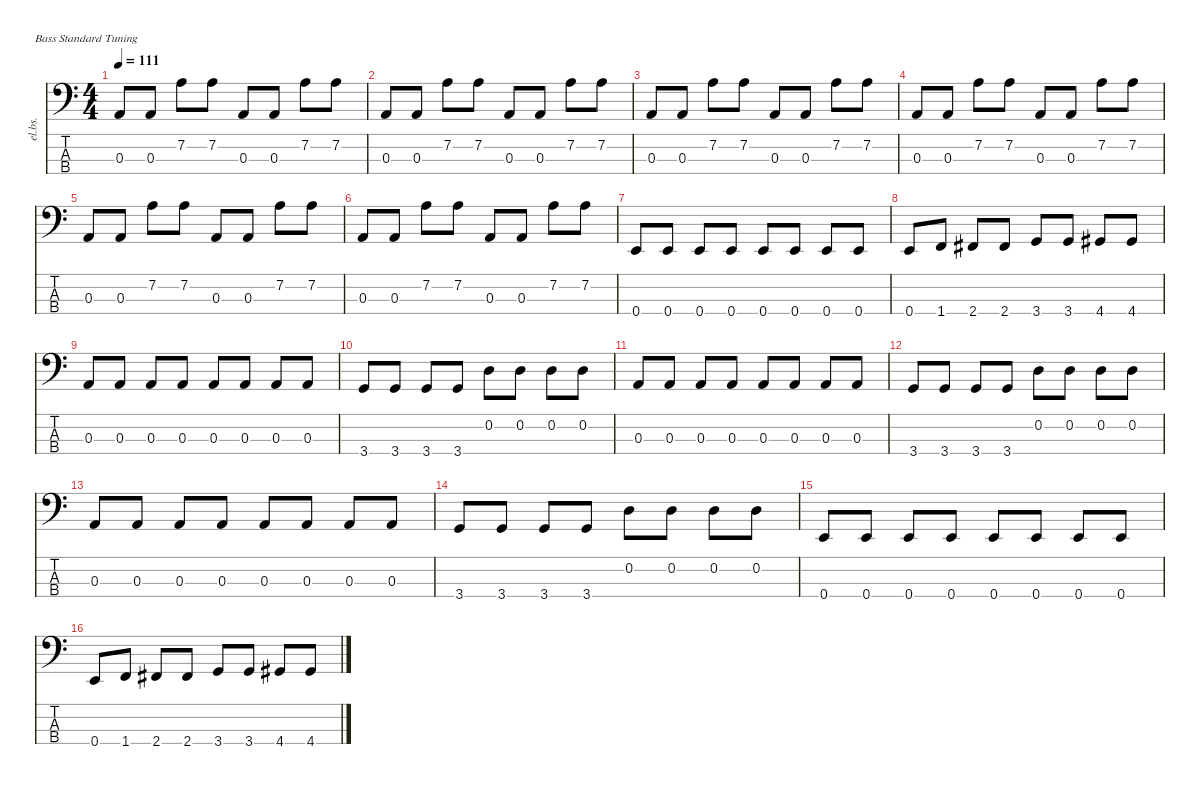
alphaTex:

\defaultSystemsLayout 4
\hideDynamics
\bracketExtendMode nobrackets
\otherSystemsTrackNameOrientation horizontal
\track ("Bass" "el.bs.") {instrument electricbassfinger}
\staff {score tabs}
\tuning (G2 D2 A1 E1)
\ts (4 4)
\tempo 111
\clef f4
\ks c
0.3.8{dy f} 0.3.8 7.2.8 7.2.8 0.3.8 0.3.8 7.2.8 7.2.8 |
0.3.8 0.3.8 7.2.8 7.2.8 0.3.8 0.3.8 7.2.8 7.2.8 |
0.3.8 0.3.8 7.2.8 7.2.8 0.3.8 0.3.8 7.2.8 7.2.8 |
0.3.8 0.3.8 7.2.8 7.2.8 0.3.8 0.3.8 7.2.8 7.2.8 |
0.3.8 0.3.8 7.2.8 7.2.8 0.3.8 0.3.8 7.2.8 7.2.8 |
0.3.8 0.3.8 7.2.8 7.2.8 0.3.8 0.3.8 7.2.8 7.2.8 |
0.4.8 0.4.8 0.4.8 0.4.8 0.4.8 0.4.8 0.4.8 0.4.8 |
0.4.8 1.4.8 2.4{acc #}.8 2.4{acc #}.8 3.4.8 3.4.8 4.4{acc #}.8 4.4{acc #}.8 |
0.3.8 0.3.8 0.3.8 0.3.8 0.3.8 0.3.8 0.3.8 0.3.8 |
3.4.8 3.4.8 3.4.8 3.4.8 0.2.8 0.2.8 0.2.8 0.2.8 |
0.3.8 0.3.8 0.3.8 0.3.8 0.3.8 0.3.8 0.3.8 0.3.8 |
3.4.8 3.4.8 3.4.8 3.4.8 0.2.8 0.2.8 0.2.8 0.2.8 |
0.3.8 0.3.8 0.3.8 0.3.8 0.3.8 0.3.8 0.3.8 0.3.8 |
3.4.8 3.4.8 3.4.8 3.4.8 0.2.8 0.2.8 0.2.8 0.2.8 |
0.4.8 0.4.8 0.4.8 0.4.8 0.4.8 0.4.8 0.4.8 0.4.8 |
0.4.8 1.4.8 2.4{acc #}.8 2.4{acc #}.8 3.4.8 3.4.8 4.4{acc #}.8 4.4{acc #}.8
